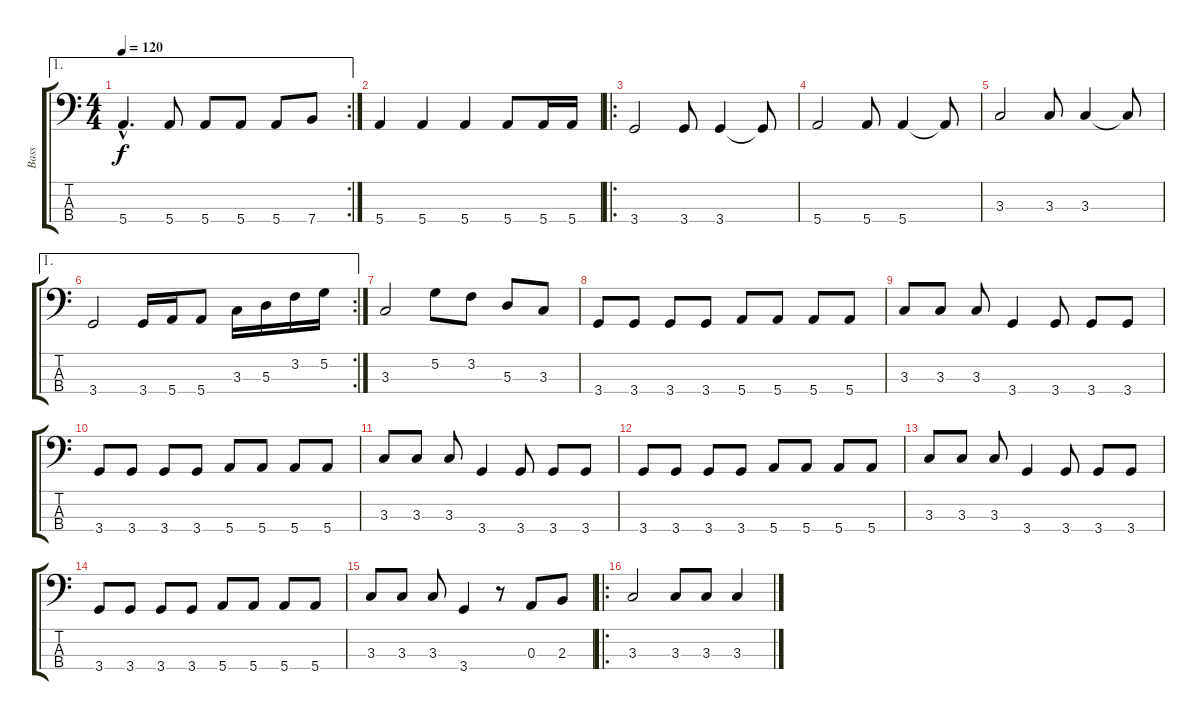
\track ("Bass" "Bass") {instrument electricbassfinger}
\staff {score tabs}
\tuning (G2 D2 A1 E1) {hide}
\ae 1
\rc 2
\ts (4 4)
\tempo 120
\clef f4
\ks c
5.4{hac}.4{d dy f} 5.4.8 5.4.8 5.4.8 5.4.8 7.4.8 |
5.4.4 5.4.4 5.4.4 5.4.8 5.4.16 5.4.16 |
\ro
3.4.2 3.4.8 3.4.4 3.4{t}.8 |
5.4.2 5.4.8 5.4.4 5.4{t}.8 |
3.3.2 3.3.8 3.3.4 3.3{t}.8 |
\ae 1
\rc 2
3.4.2 3.4.16 5.4.16 5.4.8 3.3.16 5.3.16 3.2.16 5.2.16 |
3.3.2 5.2.8 3.2.8 5.3.8 3.3.8 |
3.4.8 3.4.8 3.4.8 3.4.8 5.4.8 5.4.8 5.4.8 5.4.8 |
3.3.8 3.3.8 3.3.8 3.4.4 3.4.8 3.4.8 3.4.8 |
3.4.8 3.4.8 3.4.8 3.4.8 5.4.8 5.4.8 5.4.8 5.4.8 |
3.3.8 3.3.8 3.3.8 3.4.4 3.4.8 3.4.8 3.4.8 |
3.4.8 3.4.8 3.4.8 3.4.8 5.4.8 5.4.8 5.4.8 5.4.8 |
3.3.8 3.3.8 3.3.8 3.4.4 3.4.8 3.4.8 3.4.8 |
3.4.8 3.4.8 3.4.8 3.4.8 5.4.8 5.4.8 5.4.8 5.4.8 |
3.3.8 3.3.8 3.3.8 3.4.4 r.8 0.3.8 2.3.8 |
\ro
3.3.2 3.3.8 3.3.8 3.3.4
